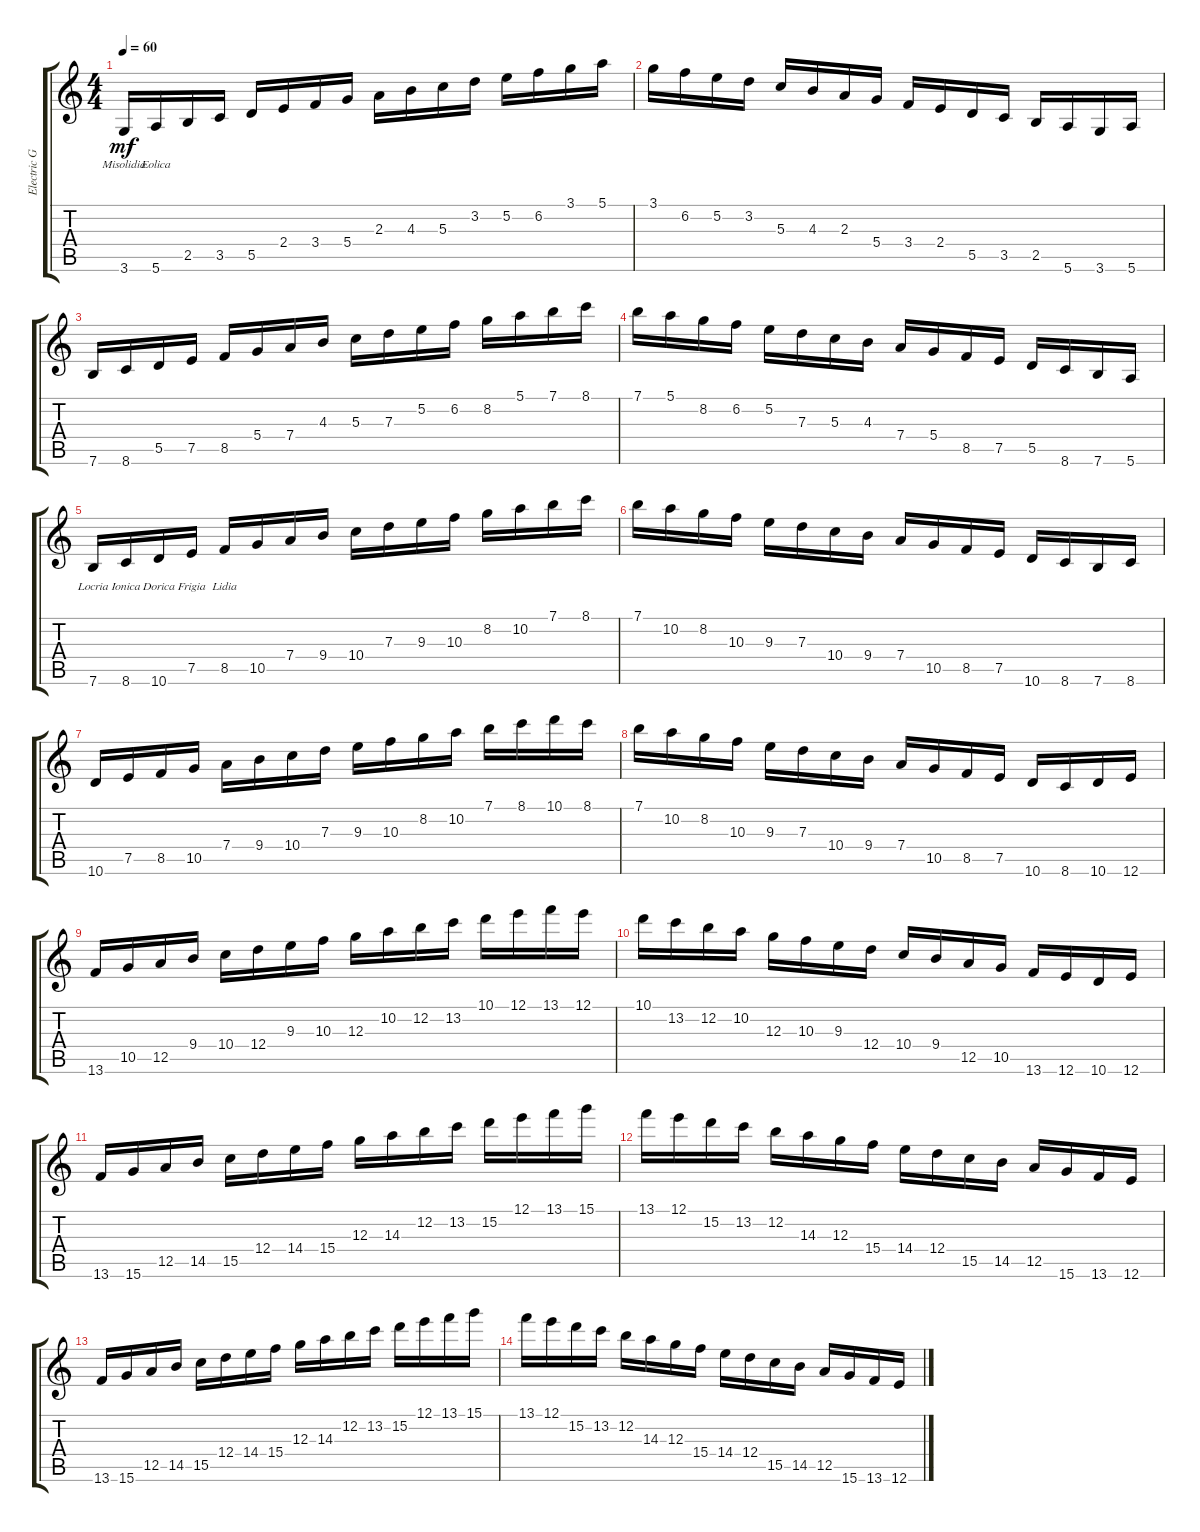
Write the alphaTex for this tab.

\track ("Electric Guitar (Jazz)" "Electric G") {instrument electricguitarjazz}
\staff {score tabs}
\tuning (E4 B3 G3 D3 A2 E2) {hide}
\ts (4 4)
\tempo 60
\clef g2
\ks c
3.6.16{lyrics (0 "Misolidia") lyrics (1 "") lyrics (2 "") lyrics (3 "") lyrics (4 "") dy mf instrument electricguitarjazz} 5.6.16{lyrics (0 "Eolica") lyrics (1 "") lyrics (2 "") lyrics (3 "") lyrics (4 "")} 2.5.16 3.5.16 5.5.16 2.4.16 3.4.16 5.4.16 2.3.16 4.3.16 5.3.16 3.2.16 5.2.16 6.2.16 3.1.16 5.1.16 |
3.1.16 6.2.16 5.2.16 3.2.16 5.3.16 4.3.16 2.3.16 5.4.16 3.4.16 2.4.16 5.5.16 3.5.16 2.5.16 5.6.16 3.6.16 5.6.16 |
7.6.16 8.6.16 5.5.16 7.5.16 8.5.16 5.4.16 7.4.16 4.3.16 5.3.16 7.3.16 5.2.16 6.2.16 8.2.16 5.1.16 7.1.16 8.1.16 |
7.1.16 5.1.16 8.2.16 6.2.16 5.2.16 7.3.16 5.3.16 4.3.16 7.4.16 5.4.16 8.5.16 7.5.16 5.5.16 8.6.16 7.6.16 5.6.16 |
7.6.16{lyrics (0 "") lyrics (1 "") lyrics (2 "Locria") lyrics (3 "") lyrics (4 "")} 8.6.16{lyrics (0 "") lyrics (1 "") lyrics (2 "Ionica") lyrics (3 "") lyrics (4 "")} 10.6.16{lyrics (0 "") lyrics (1 "") lyrics (2 "Dorica") lyrics (3 "") lyrics (4 "")} 7.5.16{lyrics (0 "") lyrics (1 "") lyrics (2 "Frigia") lyrics (3 "") lyrics (4 "")} 8.5.16{lyrics (0 "") lyrics (1 "") lyrics (2 "Lidia") lyrics (3 "") lyrics (4 "")} 10.5.16 7.4.16 9.4.16 10.4.16 7.3.16 9.3.16 10.3.16 8.2.16 10.2.16 7.1.16 8.1.16 |
7.1.16 10.2.16 8.2.16 10.3.16 9.3.16 7.3.16 10.4.16 9.4.16 7.4.16 10.5.16 8.5.16 7.5.16 10.6.16 8.6.16 7.6.16 8.6.16 |
10.6.16 7.5.16 8.5.16 10.5.16 7.4.16 9.4.16 10.4.16 7.3.16 9.3.16 10.3.16 8.2.16 10.2.16 7.1.16 8.1.16 10.1.16 8.1.16 |
7.1.16 10.2.16 8.2.16 10.3.16 9.3.16 7.3.16 10.4.16 9.4.16 7.4.16 10.5.16 8.5.16 7.5.16 10.6.16 8.6.16 10.6.16 12.6.16 |
13.6.16 10.5.16 12.5.16 9.4.16 10.4.16 12.4.16 9.3.16 10.3.16 12.3.16 10.2.16 12.2.16 13.2.16 10.1.16 12.1.16 13.1.16 12.1.16 |
10.1.16 13.2.16 12.2.16 10.2.16 12.3.16 10.3.16 9.3.16 12.4.16 10.4.16 9.4.16 12.5.16 10.5.16 13.6.16 12.6.16 10.6.16 12.6.16 |
13.6.16 15.6.16 12.5.16 14.5.16 15.5.16 12.4.16 14.4.16 15.4.16 12.3.16 14.3.16 12.2.16 13.2.16 15.2.16 12.1.16 13.1.16 15.1.16 |
13.1.16 12.1.16 15.2.16 13.2.16 12.2.16 14.3.16 12.3.16 15.4.16 14.4.16 12.4.16 15.5.16 14.5.16 12.5.16 15.6.16 13.6.16 12.6.16 |
13.6.16 15.6.16 12.5.16 14.5.16 15.5.16 12.4.16 14.4.16 15.4.16 12.3.16 14.3.16 12.2.16 13.2.16 15.2.16 12.1.16 13.1.16 15.1.16 |
13.1.16 12.1.16 15.2.16 13.2.16 12.2.16 14.3.16 12.3.16 15.4.16 14.4.16 12.4.16 15.5.16 14.5.16 12.5.16 15.6.16 13.6.16 12.6.16
